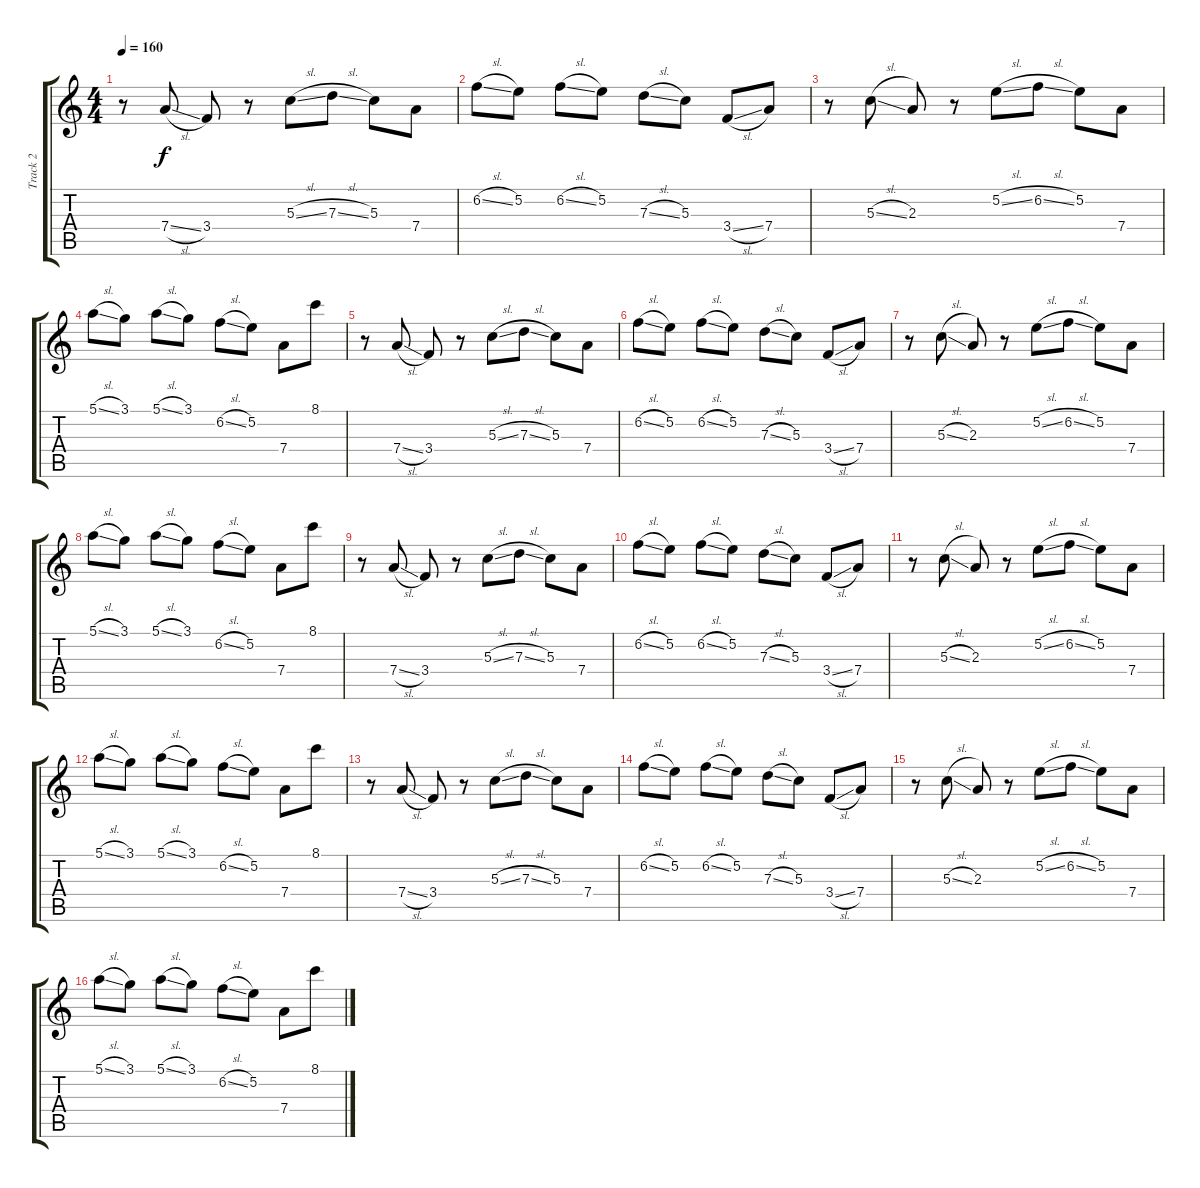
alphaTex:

\track ("Track 2" "Track 2") {instrument distortionguitar}
\staff {score tabs}
\tuning (E4 B3 G3 D3 A2 D2) {hide}
\ts (4 4)
\tempo 160
\clef g2
\ks c
r.8{dy f} 7.4{sl}.8 3.4.8 r.8 5.3{sl}.8 7.3{sl}.8 5.3.8 7.4.8 |
6.2{sl}.8 5.2.8 6.2{sl}.8 5.2.8 7.3{sl}.8 5.3.8 3.4{sl}.8 7.4.8 |
r.8 5.3{sl}.8 2.3.8 r.8 5.2{sl}.8 6.2{sl}.8 5.2.8 7.4.8 |
5.1{sl}.8 3.1.8 5.1{sl}.8 3.1.8 6.2{sl}.8 5.2.8 7.4.8 8.1.8 |
r.8 7.4{sl}.8 3.4.8 r.8 5.3{sl}.8 7.3{sl}.8 5.3.8 7.4.8 |
6.2{sl}.8 5.2.8 6.2{sl}.8 5.2.8 7.3{sl}.8 5.3.8 3.4{sl}.8 7.4.8 |
r.8 5.3{sl}.8 2.3.8 r.8 5.2{sl}.8 6.2{sl}.8 5.2.8 7.4.8 |
5.1{sl}.8 3.1.8 5.1{sl}.8 3.1.8 6.2{sl}.8 5.2.8 7.4.8 8.1.8 |
r.8 7.4{sl}.8 3.4.8 r.8 5.3{sl}.8 7.3{sl}.8 5.3.8 7.4.8 |
6.2{sl}.8 5.2.8 6.2{sl}.8 5.2.8 7.3{sl}.8 5.3.8 3.4{sl}.8 7.4.8 |
r.8 5.3{sl}.8 2.3.8 r.8 5.2{sl}.8 6.2{sl}.8 5.2.8 7.4.8 |
5.1{sl}.8 3.1.8 5.1{sl}.8 3.1.8 6.2{sl}.8 5.2.8 7.4.8 8.1.8 |
r.8 7.4{sl}.8 3.4.8 r.8 5.3{sl}.8 7.3{sl}.8 5.3.8 7.4.8 |
6.2{sl}.8 5.2.8 6.2{sl}.8 5.2.8 7.3{sl}.8 5.3.8 3.4{sl}.8 7.4.8 |
r.8 5.3{sl}.8 2.3.8 r.8 5.2{sl}.8 6.2{sl}.8 5.2.8 7.4.8 |
5.1{sl}.8 3.1.8 5.1{sl}.8 3.1.8 6.2{sl}.8 5.2.8 7.4.8 8.1.8
